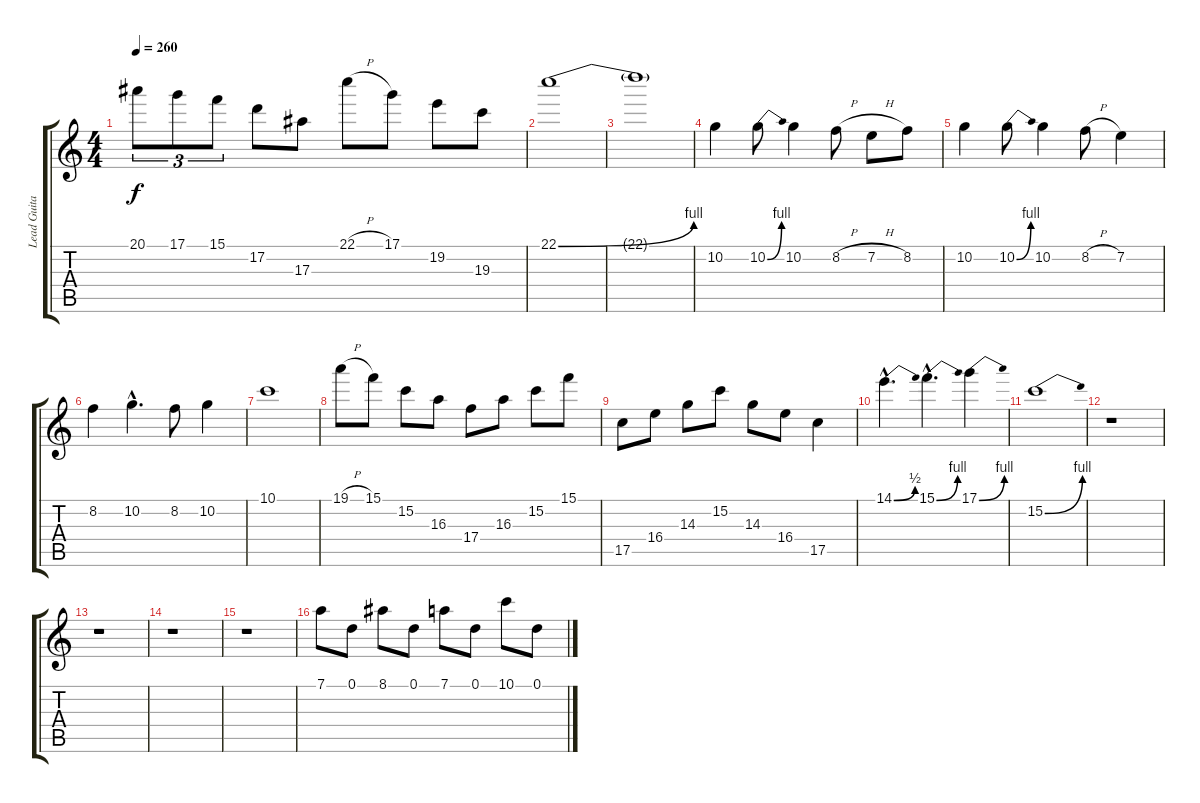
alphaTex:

\track ("Lead Guitar" "Lead Guita") {instrument distortionguitar}
\staff {score tabs}
\tuning (D4 A3 F3 C3 G2 D2) {hide}
\ts (4 4)
\tempo 260
\clef g2
\ks c
20.1.8{tu (3 2) dy f} 17.1.8{tu (3 2)} 15.1.8{tu (3 2)} 17.2.8 17.3.8 22.1{h}.8 17.1.8 19.2.8 19.3.8 |
22.1{be (bend 0 0 60 4)}.1 |
22.1{t}.1 |
10.2.4 10.2{be (bend 0 0 60 4)}.8 10.2.4 8.2{h}.8 7.2{h}.8 8.2.8 |
10.2.4 10.2{be (bend 0 0 60 4)}.8 10.2.4 8.2{h}.8 7.2.4 |
8.2.4 10.2{hac}.4{d} 8.2.8 10.2.4 |
10.1.1 |
19.1{h}.8 15.1.8 15.2.8 16.3.8 17.4.8 16.3.8 15.2.8 15.1.8 |
17.5.8 16.4.8 14.3.8 15.2.8 14.3.8 16.4.8 17.5.4 |
14.1{be (bend 0 0 60 2) hac}.4{d} 15.1{be (bend 0 0 60 4) hac}.4{d} 17.1{be (bend 0 0 60 4)}.4 |
15.2{be (bend 0 0 60 4)}.1 |
r.1 |
r.1 |
r.1 |
r.1 |
7.1.8 0.1.8 8.1.8 0.1.8 7.1.8 0.1.8 10.1.8 0.1.8
